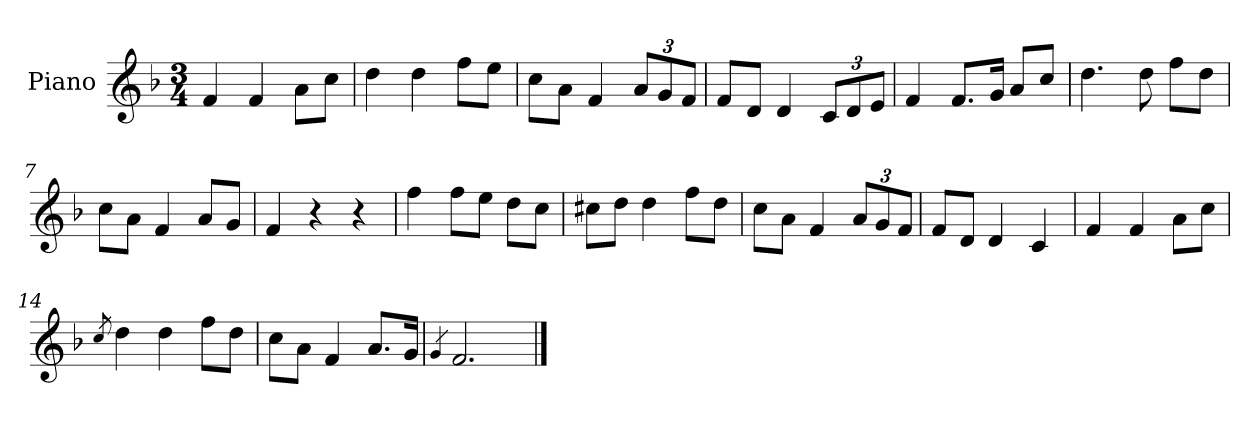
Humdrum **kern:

**kern
*part1
*staff1
*I"Piano
*I'Pno.
*clefG2
*k[b-]
*M3/4
=1
4f/
4f/
8a\L
8cc\J
=2
4dd\
4dd\
8ff\L
8ee\J
=3
8cc\L
8a\J
4f/
*Xbrackettup
12a/L
12g/
12f/J
=4
8f/L
8d/J
4d/
12c/L
12d/
12e/J
=5
4f/
8.f/L
16g/Jk
8a/L
8cc/J
=6
4.dd\
8dd\
8ff\L
8dd\J
=7
8cc\L
8a\J
4f/
8a/L
8g/J
=8
4f/
4r
4r
!!LO:LB:g=z
=9
4ff\
8ff\L
8ee\J
8dd\L
8cc\J
=10
8cc#X\L
8dd\J
4dd\
8ff\L
8dd\J
=11
8cc\L
8a\J
4f/
12a/L
12g/
12f/J
=12
8f/L
8d/J
4d/
4c/
=13
4f/
4f/
8a\L
8cc\J
=14
8qcc/
4dd\
4dd\
8ff\L
8dd\J
=15
8cc\L
8a\J
4f/
8.a/L
16g/Jk
=16
4qg/
2.f/
==
*-
